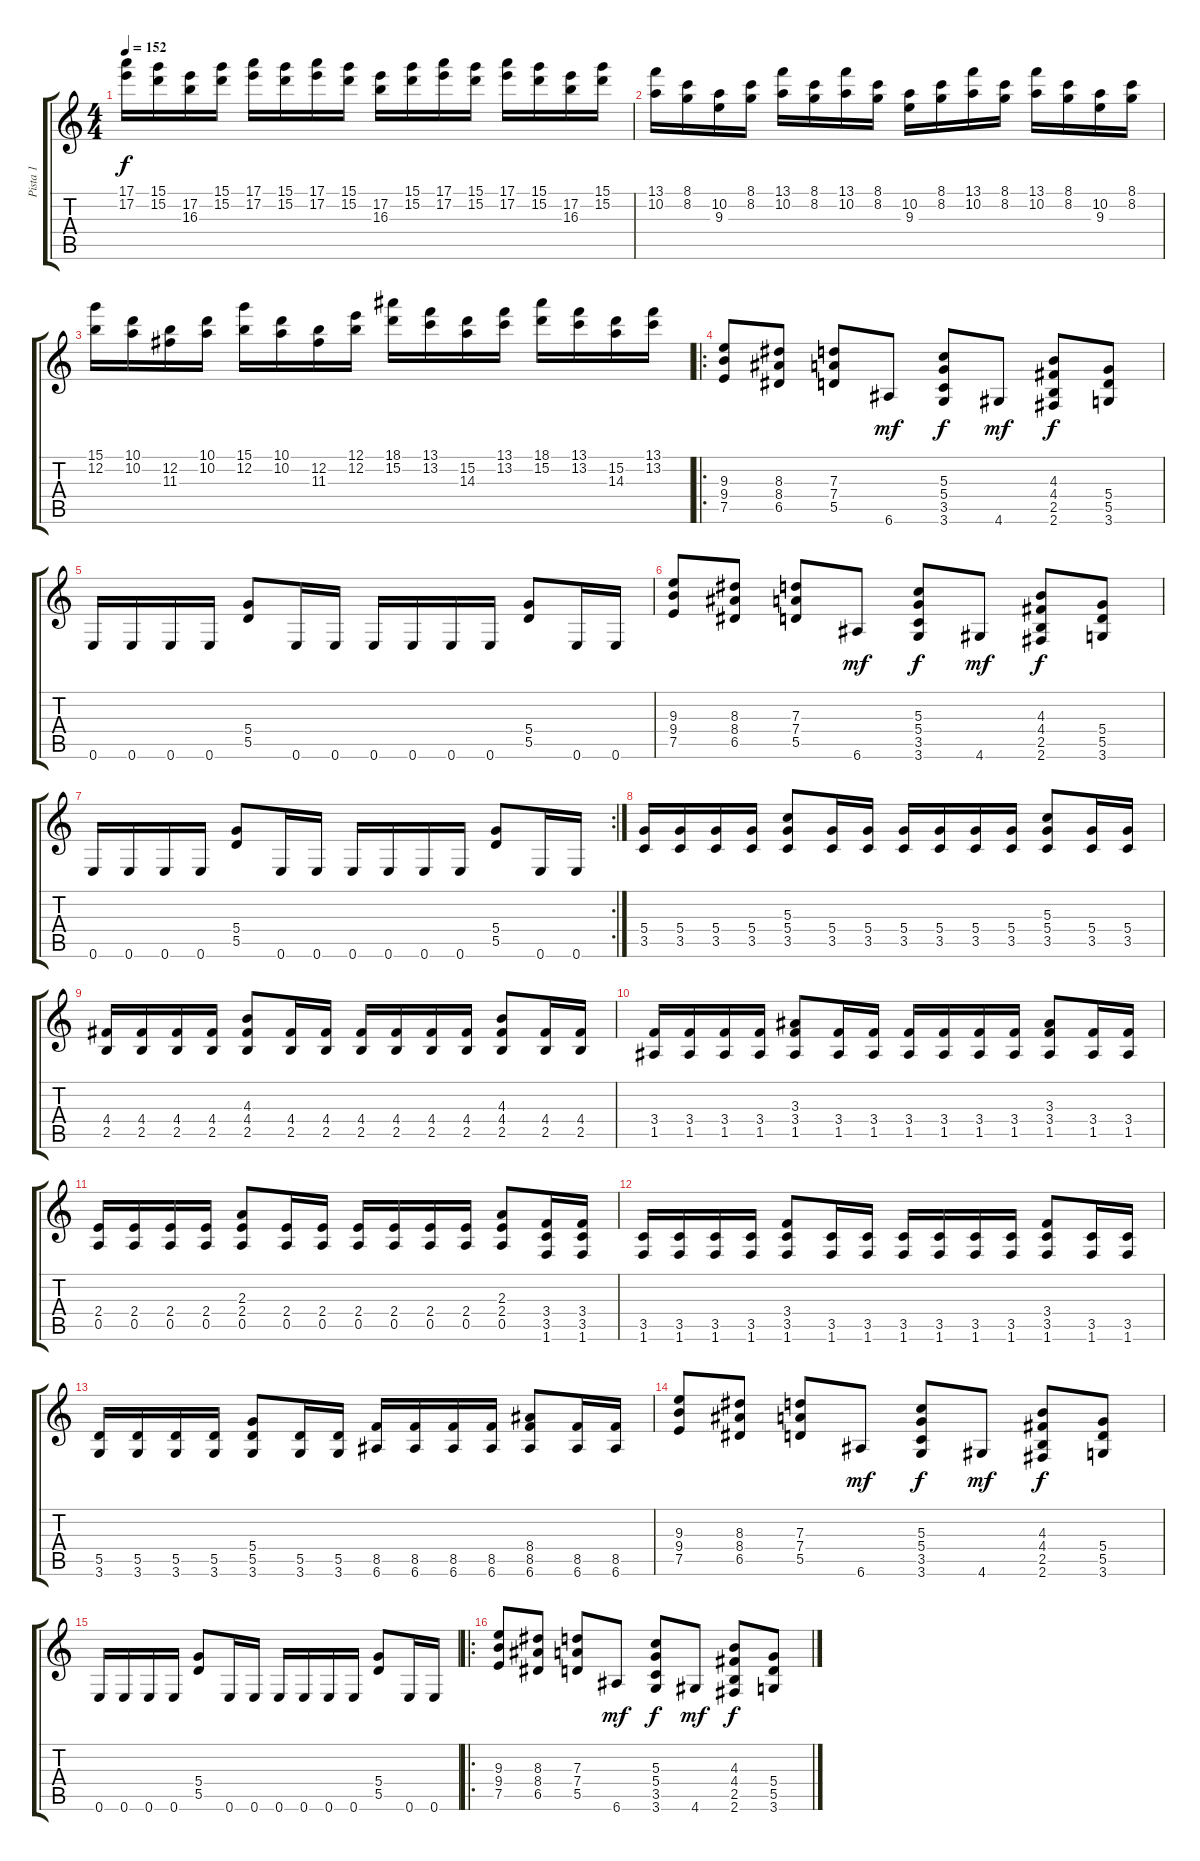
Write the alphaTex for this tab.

\track ("Pista 1" "Pista 1") {instrument overdrivenguitar}
\staff {score tabs}
\tuning (E4 B3 G3 D3 A2 E2) {hide}
\ts (4 4)
\tempo 152
\clef g2
\ks c
(17.1 17.2).16{dy f} (15.1 15.2).16 (17.2 16.3).16 (15.1 15.2).16 (17.1 17.2).16 (15.1 15.2).16 (17.1 17.2).16 (15.1 15.2).16 (17.2 16.3).16 (15.1 15.2).16 (17.1 17.2).16 (15.1 15.2).16 (17.1 17.2).16 (15.1 15.2).16 (17.2 16.3).16 (15.1 15.2).16 |
(13.1 10.2).16 (8.1 8.2).16 (10.2 9.3).16 (8.1 8.2).16 (13.1 10.2).16 (8.1 8.2).16 (13.1 10.2).16 (8.1 8.2).16 (10.2 9.3).16 (8.1 8.2).16 (13.1 10.2).16 (8.1 8.2).16 (13.1 10.2).16 (8.1 8.2).16 (10.2 9.3).16 (8.1 8.2).16 |
(15.1 12.2).16 (10.1 10.2).16 (12.2 11.3).16 (10.1 10.2).16 (15.1 12.2).16 (10.1 10.2).16 (12.2 11.3).16 (12.1 12.2).16 (18.1 15.2).16 (13.1 13.2).16 (15.2 14.3).16 (13.1 13.2).16 (18.1 15.2).16 (13.1 13.2).16 (15.2 14.3).16 (13.1 13.2).16 |
\ro
(9.3 9.4 7.5).8 (8.3 8.4 6.5).8 (7.3 7.4 5.5).8 6.6.8{dy mf} (5.3 5.4 3.5 3.6).8{dy f} 4.6.8{dy mf} (4.3 4.4 2.5 2.6).8{dy f} (5.4 5.5 3.6).8 |
0.6.16 0.6.16 0.6.16 0.6.16 (5.4 5.5).8 0.6.16 0.6.16 0.6.16 0.6.16 0.6.16 0.6.16 (5.4 5.5).8 0.6.16 0.6.16 |
(9.3 9.4 7.5).8 (8.3 8.4 6.5).8 (7.3 7.4 5.5).8 6.6.8{dy mf} (5.3 5.4 3.5 3.6).8{dy f} 4.6.8{dy mf} (4.3 4.4 2.5 2.6).8{dy f} (5.4 5.5 3.6).8 |
\rc 2
0.6.16 0.6.16 0.6.16 0.6.16 (5.4 5.5).8 0.6.16 0.6.16 0.6.16 0.6.16 0.6.16 0.6.16 (5.4 5.5).8 0.6.16 0.6.16 |
(5.4 3.5).16 (5.4 3.5).16 (5.4 3.5).16 (5.4 3.5).16 (5.3 5.4 3.5).8 (5.4 3.5).16 (5.4 3.5).16 (5.4 3.5).16 (5.4 3.5).16 (5.4 3.5).16 (5.4 3.5).16 (5.3 5.4 3.5).8 (5.4 3.5).16 (5.4 3.5).16 |
(4.4 2.5).16 (4.4 2.5).16 (4.4 2.5).16 (4.4 2.5).16 (4.3 4.4 2.5).8 (4.4 2.5).16 (4.4 2.5).16 (4.4 2.5).16 (4.4 2.5).16 (4.4 2.5).16 (4.4 2.5).16 (4.3 4.4 2.5).8 (4.4 2.5).16 (4.4 2.5).16 |
(3.4 1.5).16 (3.4 1.5).16 (3.4 1.5).16 (3.4 1.5).16 (3.3 3.4 1.5).8 (3.4 1.5).16 (3.4 1.5).16 (3.4 1.5).16 (3.4 1.5).16 (3.4 1.5).16 (3.4 1.5).16 (3.3 3.4 1.5).8 (3.4 1.5).16 (3.4 1.5).16 |
(2.4 0.5).16 (2.4 0.5).16 (2.4 0.5).16 (2.4 0.5).16 (2.3 2.4 0.5).8 (2.4 0.5).16 (2.4 0.5).16 (2.4 0.5).16 (2.4 0.5).16 (2.4 0.5).16 (2.4 0.5).16 (2.3 2.4 0.5).8 (3.4 3.5 1.6).16 (3.4 3.5 1.6).16 |
(3.5 1.6).16 (3.5 1.6).16 (3.5 1.6).16 (3.5 1.6).16 (3.4 3.5 1.6).8 (3.5 1.6).16 (3.5 1.6).16 (3.5 1.6).16 (3.5 1.6).16 (3.5 1.6).16 (3.5 1.6).16 (3.4 3.5 1.6).8 (3.5 1.6).16 (3.5 1.6).16 |
(5.5 3.6).16 (5.5 3.6).16 (5.5 3.6).16 (5.5 3.6).16 (5.4 5.5 3.6).8 (5.5 3.6).16 (5.5 3.6).16 (8.5 6.6).16 (8.5 6.6).16 (8.5 6.6).16 (8.5 6.6).16 (8.4 8.5 6.6).8 (8.5 6.6).16 (8.5 6.6).16 |
(9.3 9.4 7.5).8 (8.3 8.4 6.5).8 (7.3 7.4 5.5).8 6.6.8{dy mf} (5.3 5.4 3.5 3.6).8{dy f} 4.6.8{dy mf} (4.3 4.4 2.5 2.6).8{dy f} (5.4 5.5 3.6).8 |
0.6.16 0.6.16 0.6.16 0.6.16 (5.4 5.5).8 0.6.16 0.6.16 0.6.16 0.6.16 0.6.16 0.6.16 (5.4 5.5).8 0.6.16 0.6.16 |
\ro
(9.3 9.4 7.5).8 (8.3 8.4 6.5).8 (7.3 7.4 5.5).8 6.6.8{dy mf} (5.3 5.4 3.5 3.6).8{dy f} 4.6.8{dy mf} (4.3 4.4 2.5 2.6).8{dy f} (5.4 5.5 3.6).8
